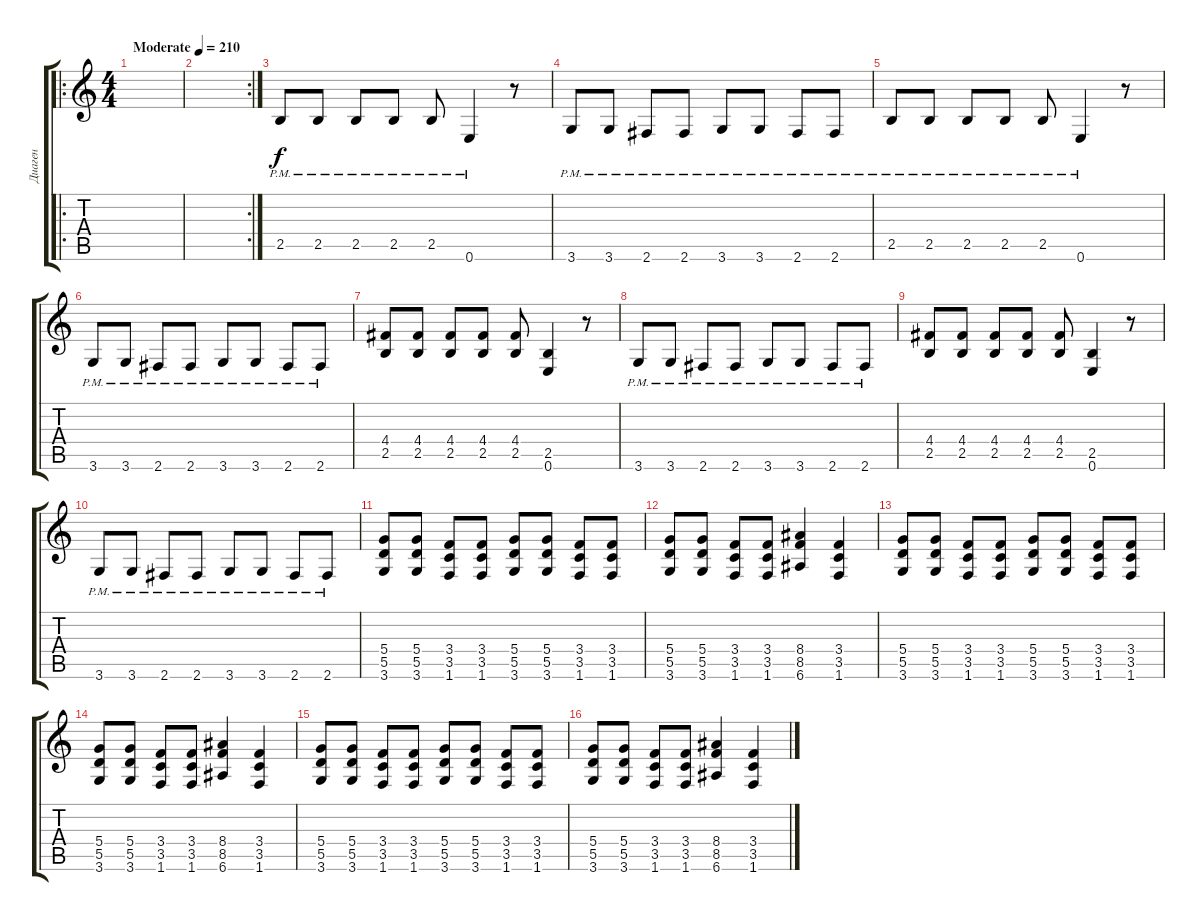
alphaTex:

\track ("Диаген" "Диаген") {instrument distortionguitar}
\staff {score tabs}
\tuning (E4 B3 G3 D3 A2 E2) {hide}
\ro
\ts (4 4)
\tempo (210 "Moderate")
\clef g2
\ks c
|
\rc 2
|
2.5{pm}.8 2.5{pm}.8 2.5{pm}.8 2.5{pm}.8 2.5{pm}.8 0.6{pm}.4 r.8 |
3.6{pm}.8 3.6{pm}.8 2.6{pm}.8 2.6{pm}.8 3.6{pm}.8 3.6{pm}.8 2.6{pm}.8 2.6{pm}.8 |
2.5{pm}.8 2.5{pm}.8 2.5{pm}.8 2.5{pm}.8 2.5{pm}.8 0.6{pm}.4 r.8 |
3.6{pm}.8 3.6{pm}.8 2.6{pm}.8 2.6{pm}.8 3.6{pm}.8 3.6{pm}.8 2.6{pm}.8 2.6{pm}.8 |
(4.4 2.5).8 (4.4 2.5).8 (4.4 2.5).8 (4.4 2.5).8 (4.4 2.5).8 (2.5 0.6).4 r.8 |
3.6{pm}.8 3.6{pm}.8 2.6{pm}.8 2.6{pm}.8 3.6{pm}.8 3.6{pm}.8 2.6{pm}.8 2.6{pm}.8 |
(4.4 2.5).8 (4.4 2.5).8 (4.4 2.5).8 (4.4 2.5).8 (4.4 2.5).8 (2.5 0.6).4 r.8 |
3.6{pm}.8 3.6{pm}.8 2.6{pm}.8 2.6{pm}.8 3.6{pm}.8 3.6{pm}.8 2.6{pm}.8 2.6{pm}.8 |
(5.4 5.5 3.6).8 (5.4 5.5 3.6).8 (3.4 3.5 1.6).8 (3.4 3.5 1.6).8 (5.4 5.5 3.6).8 (5.4 5.5 3.6).8 (3.4 3.5 1.6).8 (3.4 3.5 1.6).8 |
(5.4 5.5 3.6).8 (5.4 5.5 3.6).8 (3.4 3.5 1.6).8 (3.4 3.5 1.6).8 (8.4 8.5 6.6).4 (3.4 3.5 1.6).4 |
(5.4 5.5 3.6).8 (5.4 5.5 3.6).8 (3.4 3.5 1.6).8 (3.4 3.5 1.6).8 (5.4 5.5 3.6).8 (5.4 5.5 3.6).8 (3.4 3.5 1.6).8 (3.4 3.5 1.6).8 |
(5.4 5.5 3.6).8 (5.4 5.5 3.6).8 (3.4 3.5 1.6).8 (3.4 3.5 1.6).8 (8.4 8.5 6.6).4 (3.4 3.5 1.6).4 |
(5.4 5.5 3.6).8 (5.4 5.5 3.6).8 (3.4 3.5 1.6).8 (3.4 3.5 1.6).8 (5.4 5.5 3.6).8 (5.4 5.5 3.6).8 (3.4 3.5 1.6).8 (3.4 3.5 1.6).8 |
(5.4 5.5 3.6).8 (5.4 5.5 3.6).8 (3.4 3.5 1.6).8 (3.4 3.5 1.6).8 (8.4 8.5 6.6).4 (3.4 3.5 1.6).4
